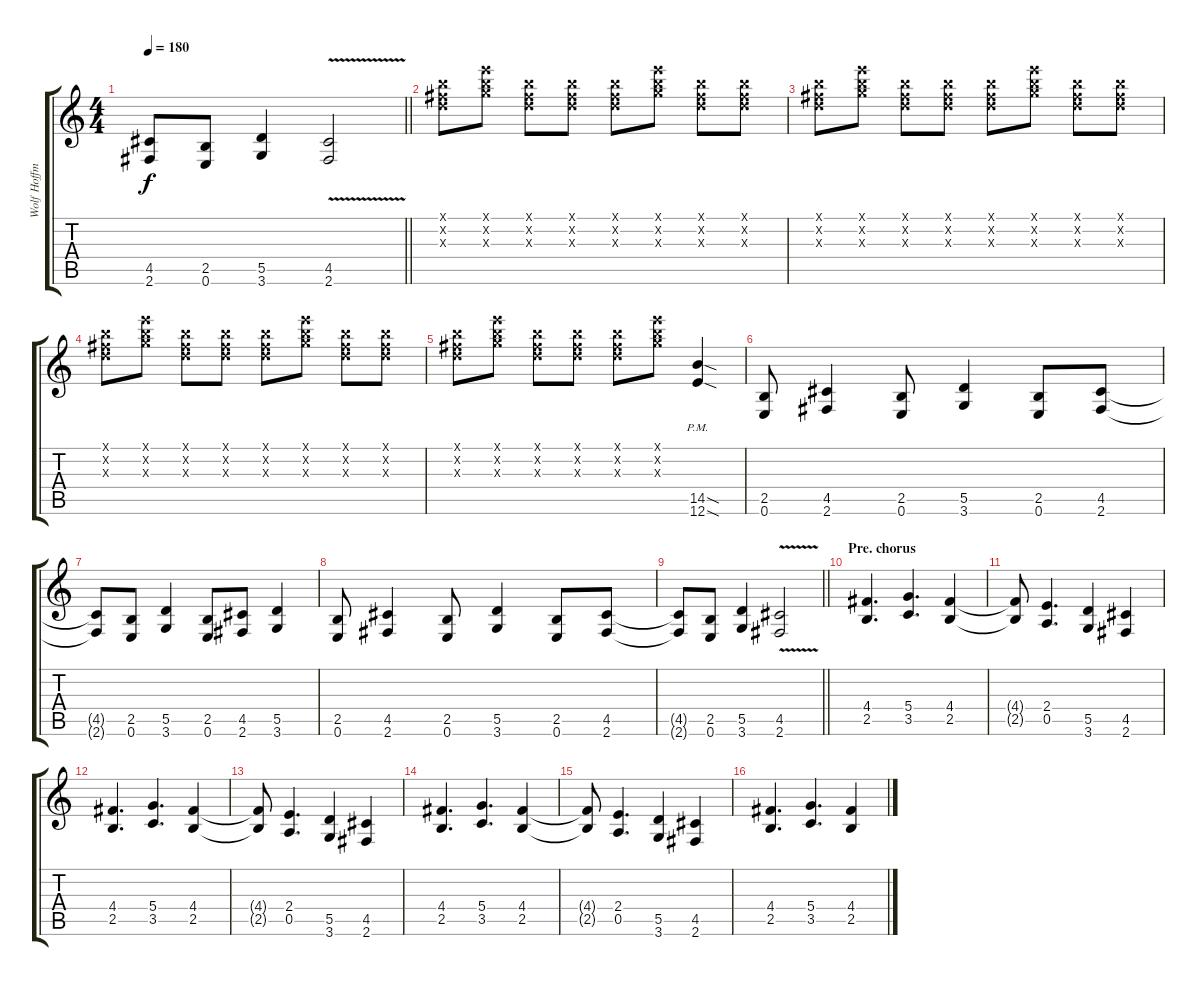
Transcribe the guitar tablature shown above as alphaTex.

\track ("Wolf Hoffman" "Wolf Hoffm") {instrument distortionguitar}
\staff {score tabs}
\tuning (E4 B3 G3 D3 A2 E2) {hide}
\ts (4 4)
\tempo 180
\clef g2
\barLineRight lightlight
\ks c
(4.5{t} 2.6{t}).8{dy f} (2.5 0.6).8 (5.5 3.6).4 (4.5 2.6{v}).2 |
(7.1{x} 7.2{x} 7.3{x}).8 (12.1{x} 12.2{x} 12.3{x}).8 (7.1{x} 7.2{x} 7.3{x}).8 (7.1{x} 7.2{x} 7.3{x}).8 (7.1{x} 7.2{x} 7.3{x}).8 (12.1{x} 12.2{x} 12.3{x}).8 (7.1{x} 7.2{x} 7.3{x}).8 (7.1{x} 7.2{x} 7.3{x}).8 |
(7.1{x} 7.2{x} 7.3{x}).8 (12.1{x} 12.2{x} 12.3{x}).8 (7.1{x} 7.2{x} 7.3{x}).8 (7.1{x} 7.2{x} 7.3{x}).8 (7.1{x} 7.2{x} 7.3{x}).8 (12.1{x} 12.2{x} 12.3{x}).8 (7.1{x} 7.2{x} 7.3{x}).8 (7.1{x} 7.2{x} 7.3{x}).8 |
(7.1{x} 7.2{x} 7.3{x}).8 (12.1{x} 12.2{x} 12.3{x}).8 (7.1{x} 7.2{x} 7.3{x}).8 (7.1{x} 7.2{x} 7.3{x}).8 (7.1{x} 7.2{x} 7.3{x}).8 (12.1{x} 12.2{x} 12.3{x}).8 (7.1{x} 7.2{x} 7.3{x}).8 (7.1{x} 7.2{x} 7.3{x}).8 |
(7.1{x} 7.2{x} 7.3{x}).8 (12.1{x} 12.2{x} 12.3{x}).8 (7.1{x} 7.2{x} 7.3{x}).8 (7.1{x} 7.2{x} 7.3{x}).8 (7.1{x} 7.2{x} 7.3{x}).8 (12.1{x} 12.2{x} 12.3{x}).8 (14.5{sod pm} 12.6{sod pm}).4 |
(2.5 0.6).8 (4.5 2.6).4 (2.5 0.6).8 (5.5 3.6).4 (2.5 0.6).8 (4.5 2.6).8 |
(4.5{t} 2.6{t}).8 (2.5 0.6).8 (5.5 3.6).4 (2.5 0.6).8 (4.5 2.6).8 (5.5 3.6).4 |
(2.5 0.6).8 (4.5 2.6).4 (2.5 0.6).8 (5.5 3.6).4 (2.5 0.6).8 (4.5 2.6).8 |
\barLineRight lightlight
(4.5{t} 2.6{t}).8 (2.5 0.6).8 (5.5 3.6).4 (4.5 2.6{v}).2 |
\section ("" "Pre. chorus")
(4.4 2.5).4{d} (5.4 3.5).4{d} (4.4 2.5).4 |
(4.4{t} 2.5{t}).8 (2.4 0.5).4{d} (5.5 3.6).4 (4.5 2.6).4 |
(4.4 2.5).4{d} (5.4 3.5).4{d} (4.4 2.5).4 |
(4.4{t} 2.5{t}).8 (2.4 0.5).4{d} (5.5 3.6).4 (4.5 2.6).4 |
(4.4 2.5).4{d} (5.4 3.5).4{d} (4.4 2.5).4 |
(4.4{t} 2.5{t}).8 (2.4 0.5).4{d} (5.5 3.6).4 (4.5 2.6).4 |
(4.4 2.5).4{d} (5.4 3.5).4{d} (4.4 2.5).4
